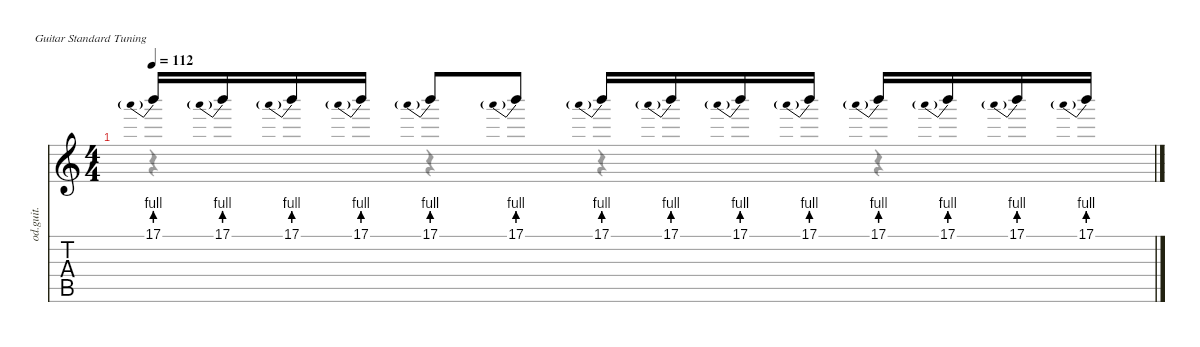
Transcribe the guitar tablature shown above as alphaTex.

\defaultSystemsLayout 4
\hideDynamics
\bracketExtendMode nobrackets
\otherSystemsTrackNameOrientation horizontal
\track ("Electric - Jimi Hendrix" "od.guit.") {instrument overdrivenguitar}
\staff {score tabs}
\tuning (E4 B3 G3 D3 A2 E2)
\voice
\ts (4 4)
\tempo 112
\clef g2
\ks c
17.1{be (prebend 0 4 60 4)}.16{dy f beam Up} 17.1{be (prebend 0 4 60 4)}.16{beam Up} 17.1{be (prebend 0 4 60 4)}.16{beam Up} 17.1{be (prebend 0 4 60 4)}.16{beam Up} 17.1{be (prebend 0 4 60 4)}.8{beam Up} 17.1{be (prebend 0 4 60 4)}.8{beam Up} 17.1{be (prebend 0 4 60 4)}.16{beam Up} 17.1{be (prebend 0 4 60 4)}.16{beam Up} 17.1{be (prebend 0 4 60 4)}.16{beam Up} 17.1{be (prebend 0 4 60 4)}.16{beam Up} 17.1{be (prebend 0 4 60 4)}.16{beam Up} 17.1{be (prebend 0 4 60 4)}.16{beam Up} 17.1{be (prebend 0 4 60 4)}.16{beam Up} 17.1{be (prebend 0 4 60 4)}.16{beam Up}
\voice
\clef g2
\ottava regular
\simile none
\ks c
r.4{dy mf beam Down} r.4{beam Down} r.4{beam Down} r.4{beam Down}
